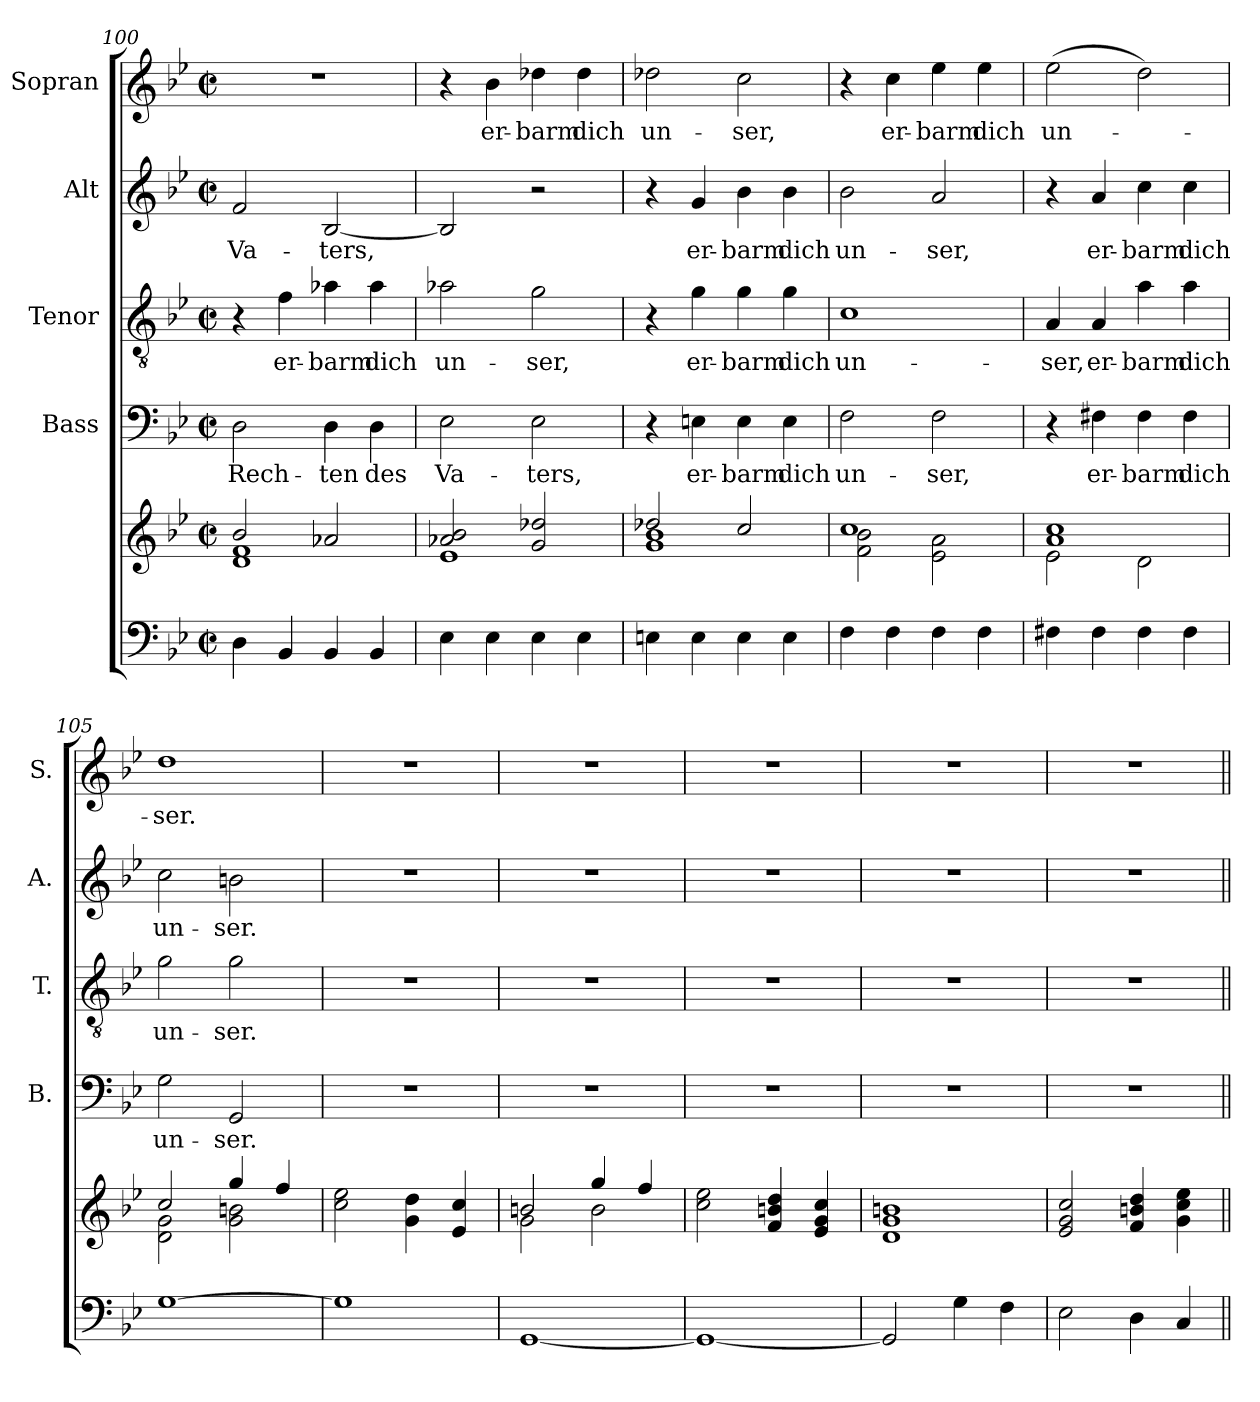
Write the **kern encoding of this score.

**kern	**kern	**kern	**text	**kern	**text	**kern	**text	**kern	**text
*part5	*part5	*part4	*part4	*part3	*part3	*part2	*part2	*part1	*part1
*staff6	*staff5	*staff4	*staff4	*staff3	*staff3	*staff2	*staff2	*staff1	*staff1
*	*	*I"Bass	*	*I"Tenor	*	*I"Alt	*	*I"Sopran	*
*	*	*I'B.	*	*I'T.	*	*I'A.	*	*I'S.	*
!!LO:LB:g=z
*clefF4	*clefG2	*clefF4	*	*clefGv2	*	*clefG2	*	*clefG2	*
*k[b-e-]	*k[b-e-]	*k[b-e-]	*	*k[b-e-]	*	*k[b-e-]	*	*k[b-e-]	*
*B-:	*B-:	*B-:	*	*B-:	*	*B-:	*	*B-:	*
*M2/2	*M2/2	*M2/2	*	*M2/2	*	*M2/2	*	*M2/2	*
*met(c|)	*met(c|)	*met(c|)	*	*met(c|)	*	*met(c|)	*	*met(c|)	*
=100	=100	=100	=100	=100	=100	=100	=100	=100	=100
*	*^	*	*	*	*	*	*	*	*
!	!	!	!	!LO:LY:b	!	!	!	!LO:LY:b	!	!
4D\	2b-/	1d 1f	2D\	Rech-	4r	.	2f/	Va-	1r	.
!	!	!	!	!	!	!LO:LY:b	!	!	!	!
4BB-/	.	.	.	.	4f\	er-	.	.	.	.
!	!	!	!	!LO:LY:b	!	!LO:LY:b	!	!LO:LY:b	!	!
4BB-/	2a-X/	.	4D\	-ten	4a-X\	-barm	[2B-/	-ters,	.	.
!	!	!	!	!LO:LY:b	!	!LO:LY:b	!	!	!	!
4BB-/	.	.	4D\	des	4a-\	dich	.	.	.	.
=101	=101	=101	=101	=101	=101	=101	=101	=101	=101	=101
!	!	!	!	!LO:LY:b	!	!LO:LY:b	!	!	!	!
4E-\	2a-X/ 2b-/	1e-	2E-\	Va-	2a-X\	un-	2B-/]	.	4r	.
!	!	!	!	!	!	!	!	!	!	!LO:LY:b
4E-\	.	.	.	.	.	.	.	.	4b-\	er-
!	!	!	!	!LO:LY:b	!	!LO:LY:b	!	!	!	!LO:LY:b
4E-\	2g/ 2dd-X/	.	2E-\	-ters,	2g\	-ser,	2r	.	4dd-X\	-barm
!	!	!	!	!	!	!	!	!	!	!LO:LY:b
4E-\	.	.	.	.	.	.	.	.	4dd-\	dich
=102	=102	=102	=102	=102	=102	=102	=102	=102	=102	=102
!	!	!	!	!	!	!	!	!	!	!LO:LY:b
4En\	2dd-X/	1g 1b-	4r	.	4r	.	4r	.	2dd-X\	un-
!	!	!	!	!LO:LY:b	!	!LO:LY:b	!	!LO:LY:b	!	!
4E\	.	.	4En\	er-	4g\	er-	4g/	er-	.	.
!	!	!	!	!LO:LY:b	!	!LO:LY:b	!	!LO:LY:b	!	!LO:LY:b
4E\	2cc/	.	4E\	-barm	4g\	-barm	4b-\	-barm	2cc\	-ser,
!	!	!	!	!LO:LY:b	!	!LO:LY:b	!	!LO:LY:b	!	!
4E\	.	.	4E\	dich	4g\	dich	4b-\	dich	.	.
=103	=103	=103	=103	=103	=103	=103	=103	=103	=103	=103
!	!	!	!	!LO:LY:b	!	!LO:LY:b	!	!LO:LY:b	!	!
4F\	1cc	2f\ 2b-\	2F\	un-	1c	un-	2b-\	un-	4r	.
!	!	!	!	!	!	!	!	!	!	!LO:LY:b
4F\	.	.	.	.	.	.	.	.	4cc\	er-
!	!	!	!	!LO:LY:b	!	!	!	!LO:LY:b	!	!LO:LY:b
4F\	.	2e-\ 2a\	2F\	-ser,	.	.	2a/	-ser,	4ee-\	-barm
!	!	!	!	!	!	!	!	!	!	!LO:LY:b
4F\	.	.	.	.	.	.	.	.	4ee-\	dich
=104	=104	=104	=104	=104	=104	=104	=104	=104	=104	=104
!	!	!	!	!	!	!LO:LY:b	!	!	!	!LO:LY:b
4F#X\	1a 1cc	2e-\	4r	.	4A/	-ser,	4r	.	(>2ee-\	un-
!	!	!	!	!LO:LY:b	!	!LO:LY:b	!	!LO:LY:b	!	!
4F#\	.	.	4F#X\	er-	4A/	er-	4a/	er-	.	.
!	!	!	!	!LO:LY:b	!	!LO:LY:b	!	!LO:LY:b	!	!
4F#\	.	2d\	4F#\	-barm	4a\	-barm	4cc\	-barm	2dd\)	.
!	!	!	!	!LO:LY:b	!	!LO:LY:b	!	!LO:LY:b	!	!
4F#\	.	.	4F#\	dich	4a\	dich	4cc\	dich	.	.
!!LO:PB:g=z
=105	=105	=105	=105	=105	=105	=105	=105	=105	=105	=105
!	!	!	!	!LO:LY:b	!	!LO:LY:b	!	!LO:LY:b	!	!LO:LY:b
[1G	2cc/	2d\ 2g\	2G\	un-	2g\	un-	2cc\	un-	1dd	-ser.
!	!	!	!	!LO:LY:b	!	!LO:LY:b	!	!LO:LY:b	!	!
.	4gg/	2g\ 2bn\	2GG/	-ser.	2g\	-ser.	2bn\	-ser.	.	.
.	4ff/	.	.	.	.	.	.	.	.	.
*	*v	*v	*	*	*	*	*	*	*	*
=106	=106	=106	=106	=106	=106	=106	=106	=106	=106
1G]	2cc\ 2ee-\	1r	.	1r	.	1r	.	1r	.
.	4g\ 4dd\	.	.	.	.	.	.	.	.
.	4e-/ 4cc/	.	.	.	.	.	.	.	.
=107	=107	=107	=107	=107	=107	=107	=107	=107	=107
*	*^	*	*	*	*	*	*	*	*
[1GG	2bn/	2g\	1r	.	1r	.	1r	.	1r	.
.	4gg/	2b\	.	.	.	.	.	.	.	.
.	4ff/	.	.	.	.	.	.	.	.	.
*	*v	*v	*	*	*	*	*	*	*	*
=108	=108	=108	=108	=108	=108	=108	=108	=108	=108
1GG_	2cc\ 2ee-\	1r	.	1r	.	1r	.	1r	.
.	4f/ 4bn/ 4dd/	.	.	.	.	.	.	.	.
.	4e-/ 4g/ 4cc/	.	.	.	.	.	.	.	.
=109	=109	=109	=109	=109	=109	=109	=109	=109	=109
2GG/]	1d 1g 1bn	1r	.	1r	.	1r	.	1r	.
4G\	.	.	.	.	.	.	.	.	.
4F\	.	.	.	.	.	.	.	.	.
=110	=110	=110	=110	=110	=110	=110	=110	=110	=110
2E-\	2e-/ 2g/ 2cc/	1r	.	1r	.	1r	.	1r	.
4D\	4f/ 4bn/ 4dd/	.	.	.	.	.	.	.	.
4C/	4g\ 4cc\ 4ee-\	.	.	.	.	.	.	.	.
=||	=||	=||	=||	=||	=||	=||	=||	=||	=||
*-	*-	*-	*-	*-	*-	*-	*-	*-	*-
